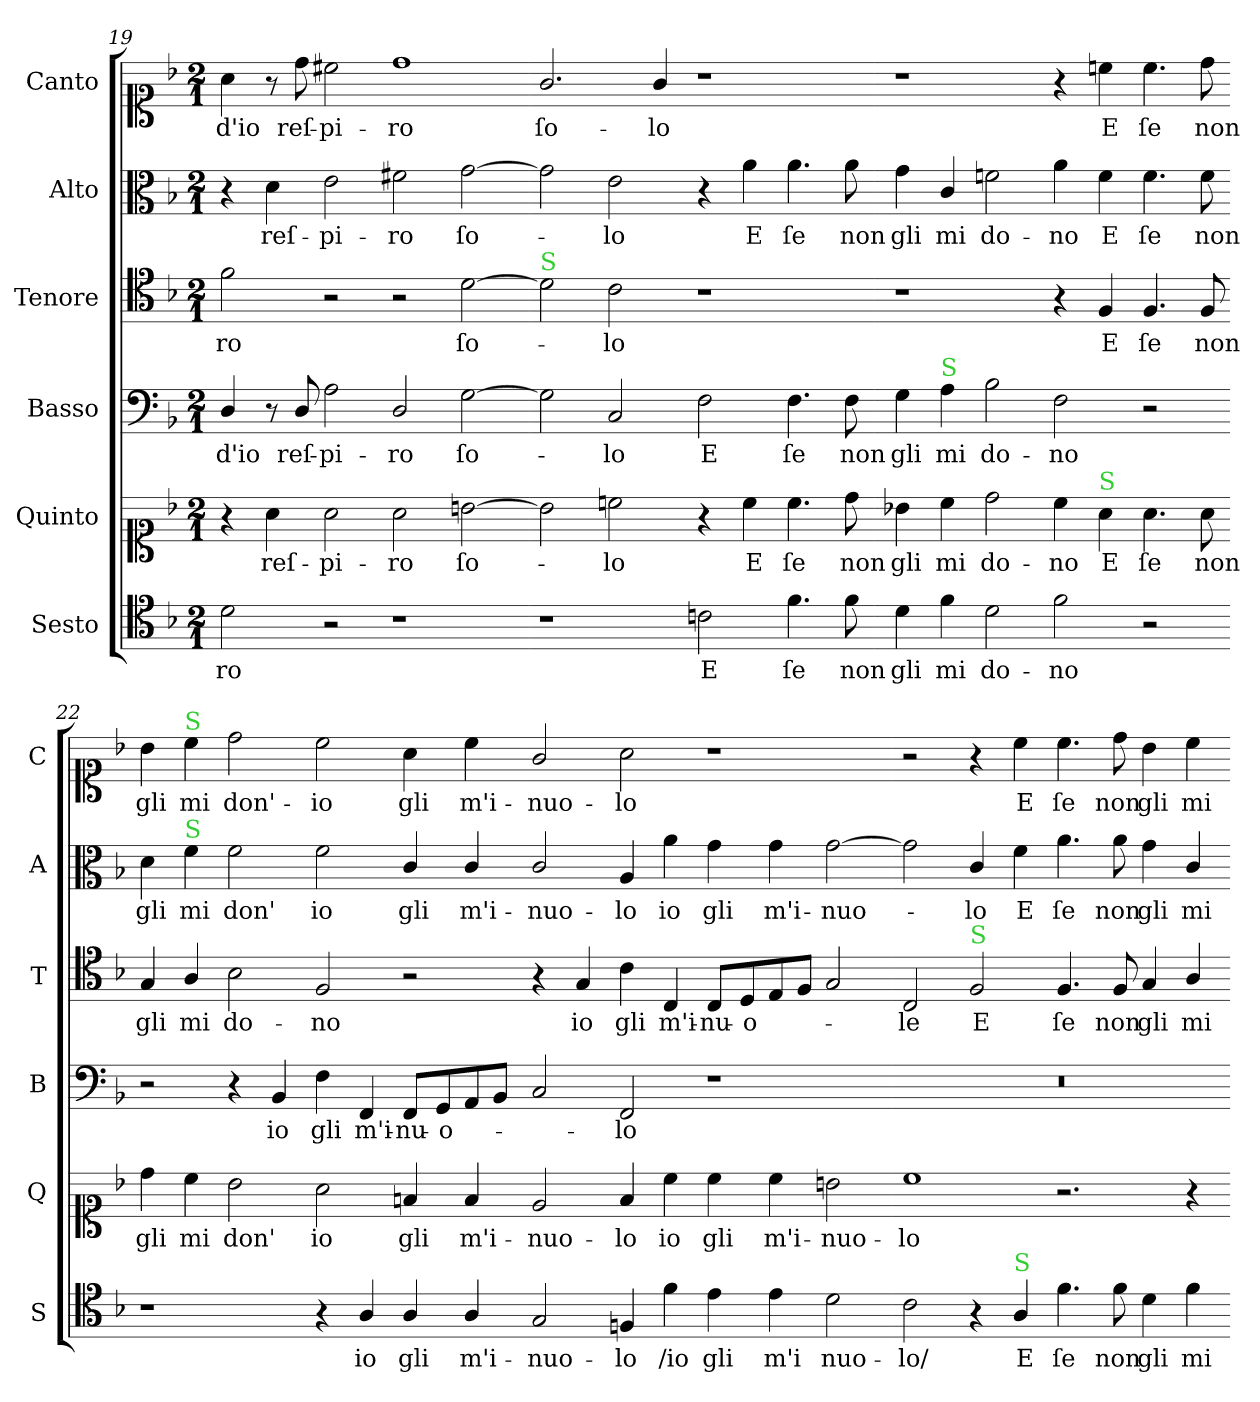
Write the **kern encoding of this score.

**kern	**text	**kern	**text	**kern	**text	**kern	**text	**kern	**text	**kern	**text
*part6	*part6	*part5	*part5	*part4	*part4	*part3	*part3	*part2	*part2	*part1	*part1
*staff6	*staff6	*staff5	*staff5	*staff4	*staff4	*staff3	*staff3	*staff2	*staff2	*staff1	*staff1
*I"Sesto	*	*I"Quinto	*	*I"Basso	*	*I"Tenore	*	*I"Alto	*	*I"Canto	*
*I'S	*	*I'Q	*	*I'B	*	*I'T	*	*I'A	*	*I'C	*
*clefC4	*	*clefC1	*	*clefF4	*	*clefC4	*	*clefC3	*	*clefC1	*
*k[b-]	*	*k[b-]	*	*k[b-]	*	*k[b-]	*	*k[b-]	*	*k[b-]	*
*M2/1	*	*M2/1	*	*M2/1	*	*M2/1	*	*M2/1	*	*M2/1	*
=19	=19	=19	=19	=19	=19	=19	=19	=19	=19	=19	=19
2d\	-ro	4r	.	4D/	-d'io	2f\	-ro	4r	.	4a\	-d'io
.	.	4a\	reſ-	8r	.	.	.	4d\	reſ-	8r	.
.	.	.	.	8D/	reſ-	.	.	.	.	8dd\	reſ-
2r	.	2a\	-pi-	2A\	-pi-	2r	.	2e\	-pi-	2cc#X\	-pi-
1r	.	2a\	-ro	2D/	-ro	2r	.	2f#X\	-ro	1dd	-ro
.	.	[2bn\	ſo-	[2G\	ſo-	[2d\	ſo-	[2g\	ſo-	.	.
=20-	=20-	=20-	=20-	=20-	=20-	=20-	=20-	=20-	=20-	=20-	=20-
!	!	!	!	!	!	!LO:TX:a:color=limegreen:t=S	!	!	!	!	!
1r	.	2b\]	.	2G\]	.	2d\]	.	2g\]	.	2.g/	ſo-
.	.	2ccn\	-lo	2C/	-lo	2c\	-lo	2e\	-lo	.	.
.	.	.	.	.	.	.	.	.	.	4g/	-lo
2cn\	E	4r	.	2F\	E	1r	.	4r	.	1r	.
.	.	4cc\	E	.	.	.	.	4a\	E	.	.
4.f\	ſe	4.cc\	ſe	4.F\	ſe	.	.	4.a\	ſe	.	.
8f\	non	8dd\	non	8F\	non	.	.	8a\	non	.	.
=21-	=21-	=21-	=21-	=21-	=21-	=21-	=21-	=21-	=21-	=21-	=21-
4d\	gli	4b-X\	gli	4G\	gli	1r	.	4g\	gli	1r	.
!	!	!	!	!LO:TX:a:color=limegreen:t=S	!	!	!	!	!	!	!
4f\	mi	4cc\	mi	4A\	mi	.	.	4c/	mi	.	.
2d\	do-	2dd\	do-	2B-\	do-	.	.	2fn\	do-	.	.
2f\	-no	4cc\	-no	2F\	-no	4r	.	4a\	-no	4r	.
!	!	!LO:TX:a:color=limegreen:t=S	!	!	!	!	!	!	!	!	!
.	.	4a\	E	.	.	4F/	E	4f\	E	4ccn\	E
2r	.	4.a\	ſe	2r	.	4.F/	ſe	4.f\	ſe	4.cc\	ſe
.	.	8a\	non	.	.	8F/	non	8f\	non	8dd\	non
=22-	=22-	=22-	=22-	=22-	=22-	=22-	=22-	=22-	=22-	=22-	=22-
1r	.	4dd\	gli	2r	.	4G/	gli	4d\	gli	4b-\	gli
!	!	!	!	!	!	!	!	!	!	!LO:TX:a:color=limegreen:t=S	!
!	!	!	!	!	!	!	!	!LO:TX:a:color=limegreen:t=S	!	!	!
.	.	4cc\	mi	.	.	4A/	mi	4f\	mi	4cc\	mi
.	.	2b-\	don'	4r	.	2B-\	do-	2f\	don'	2dd\	don'-
.	.	.	.	4BB-/	io	.	.	.	.	.	.
4r	.	2a\	io	4F\	gli	2F/	-no	2f\	io	2cc\	-io
4A/	io	.	.	4FF/	m'i-	.	.	.	.	.	.
4A/	gli	4fn/	gli	8FF/L	-nu-	2r	.	4c/	gli	4a\	gli
.	.	.	.	8GG/	-o-	.	.	.	.	.	.
4A/	m'i-	4f/	m'i-	8AA/	.	.	.	4c/	m'i-	4cc\	m'i-
.	.	.	.	8BB-/J	.	.	.	.	.	.	.
=23-	=23-	=23-	=23-	=23-	=23-	=23-	=23-	=23-	=23-	=23-	=23-
2G/	-nuo-	2e/	-nuo-	2C/	.	4r	.	2c/	-nuo-	2g/	-nuo-
.	.	.	.	.	.	4G/	io	.	.	.	.
4Fn/	-lo	4f/	-lo	2FF/	-lo	4c\	gli	4A/	-lo	2a\	-lo
4f\	/io	4cc\	io	.	.	4C/	m'i-	4a\	io	.	.
4e\	gli	4cc\	gli	1r	.	8C/L	-nu-	4g\	gli	1r	.
.	.	.	.	.	.	8D/	-o-	.	.	.	.
4e\	m'i	4cc\	m'i-	.	.	8E/	.	4g\	m'i-	.	.
.	.	.	.	.	.	8F/J	.	.	.	.	.
2d\	nuo-	2bn\	-nuo-	.	.	2G/	.	[2g\	-nuo-	.	.
=24-	=24-	=24-	=24-	=24-	=24-	=24-	=24-	=24-	=24-	=24-	=24-
2c\	-lo/	1cc	-lo	0r	.	2C/	-le	2g\]	.	2r	.
!	!	!	!	!	!	!LO:TX:a:color=limegreen:t=S	!	!	!	!	!
4r	.	.	.	.	.	2F/	E	4c/	-lo	4r	.
!LO:TX:a:color=limegreen:t=S	!	!	!	!	!	!	!	!	!	!	!
4A/	E	.	.	.	.	.	.	4f\	E	4cc\	E
4.f\	ſe	2.r	.	.	.	4.F/	ſe	4.a\	ſe	4.cc\	ſe
8f\	non	.	.	.	.	8F/	non	8a\	non	8dd\	non
4d\	gli	.	.	.	.	4G/	gli	4g\	gli	4b-\	gli
4f\	mi	4r	.	.	.	4A/	mi	4c/	mi	4cc\	mi
=-	=-	=-	=-	=-	=-	=-	=-	=-	=-	=-	=-
*-	*-	*-	*-	*-	*-	*-	*-	*-	*-	*-	*-
